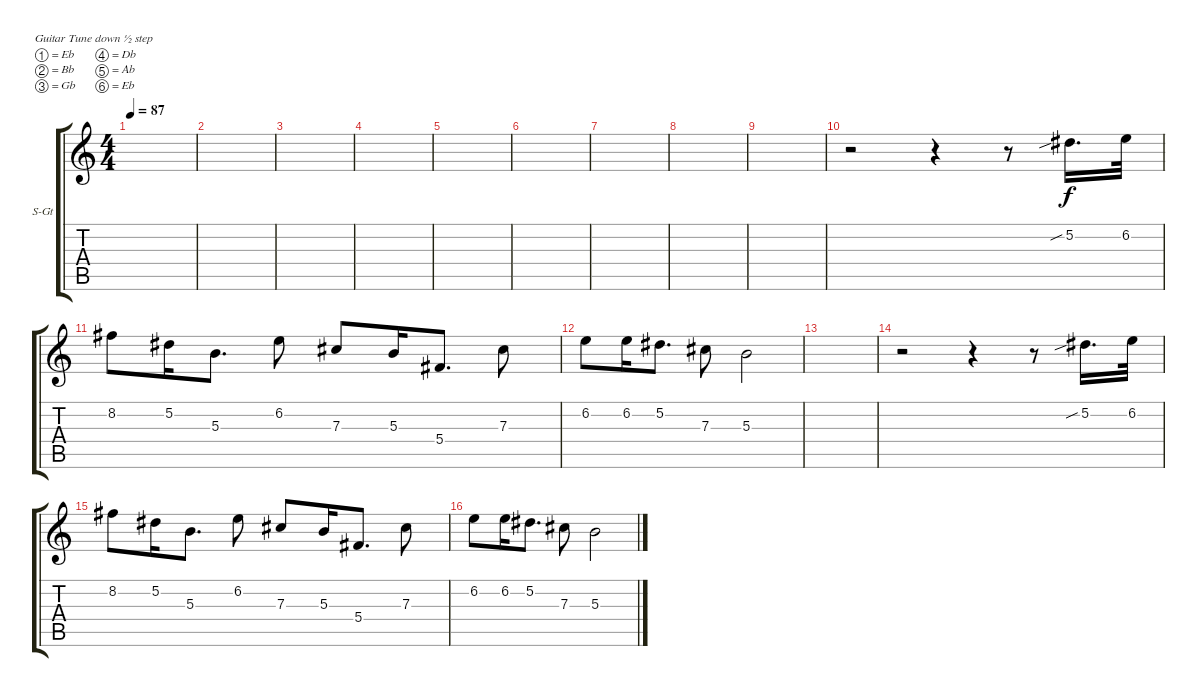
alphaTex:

\defaultSystemsLayout 4
\bracketExtendMode groupsimilarinstruments
\firstSystemTrackNameOrientation horizontal
\otherSystemsTrackNameOrientation horizontal
\track ("Choir" "S-Gt") {instrument acousticguitarsteel}
\staff {score tabs}
\tuning (Eb4 Bb3 Gb3 Db3 Ab2 Eb2)
\ts (4 4)
\tempo 87
\clef g2
\scale
0.487395
\ks c
|
\scale
0.256303 |
\scale
0.256303 |
\scale
0.333333 |
\scale
0.333333 |
\scale
0.333333 |
\scale
0.333333 |
\scale
0.333333 |
\scale
0.333333 |
\scale
0.333333 r.2 r.4 r.8 5.2{sib}.16{d} 6.2.32 |
\scale
0.333333 8.2.8 5.2.16 5.3.8{d} 6.2.8 7.3.8 5.3.16 5.4.8{d} 7.3.8 |
\scale
0.333333 6.2.8 6.2.16 5.2.8{d} 7.3.8 5.3.2 |
\scale
0.333333 |
\scale
0.333333 r.2 r.4 r.8 5.2{sib}.16{d} 6.2.32 |
\scale
0.333333 8.2.8 5.2.16 5.3.8{d} 6.2.8 7.3.8 5.3.16 5.4.8{d} 7.3.8 |
\scale
0.333333 6.2.8 6.2.16 5.2.8{d} 7.3.8 5.3.2
